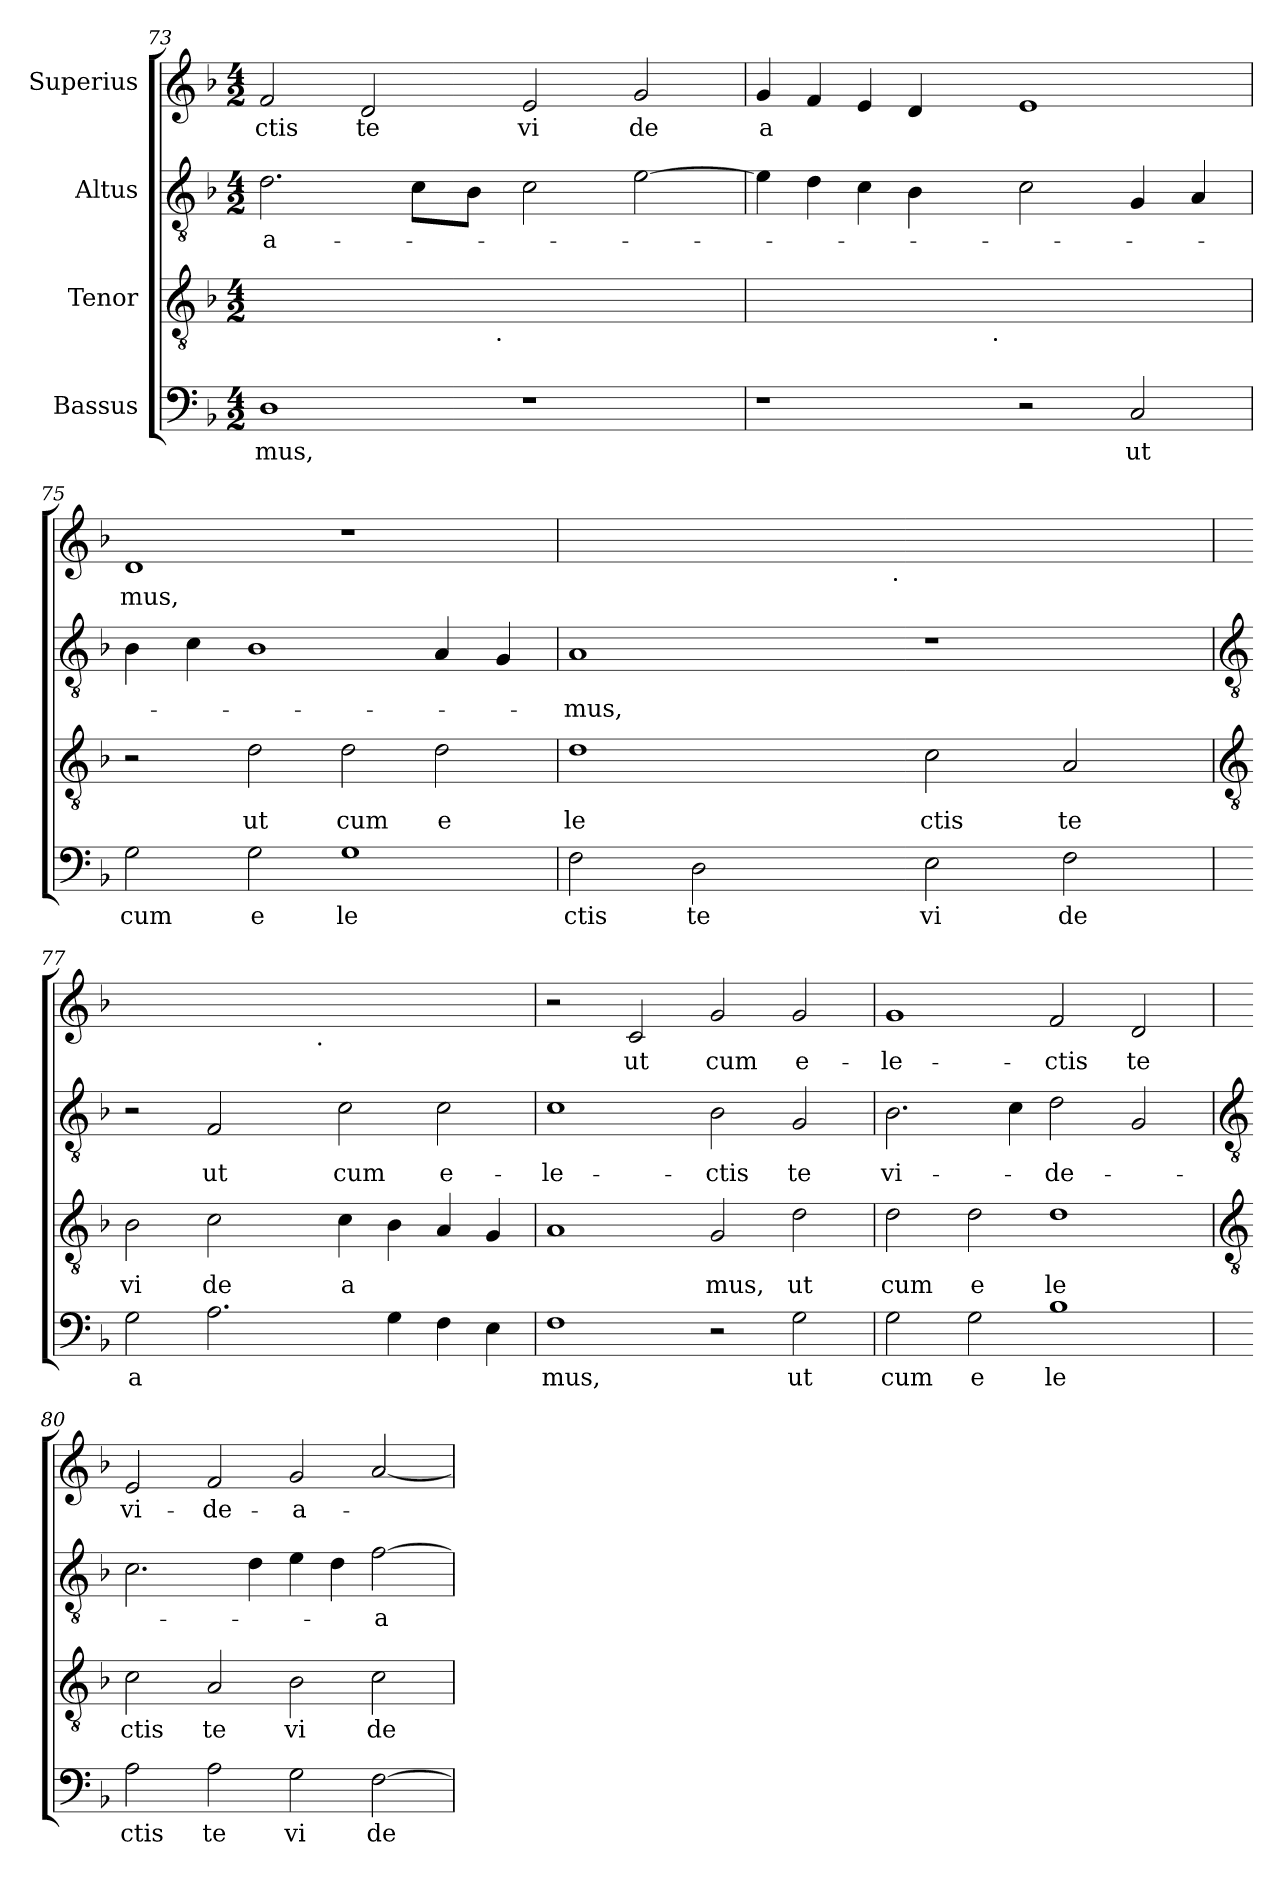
**kern	**text	**kern	**text	**kern	**text	**kern	**text
*part4	*part4	*part3	*part3	*part2	*part2	*part1	*part1
*staff4	*staff4	*staff3	*staff3	*staff2	*staff2	*staff1	*staff1
*I"Bassus	*	*I"Tenor	*	*I"Altus	*	*I"Superius	*
!!LO:LB:g=z
*clefF4	*	*clefGv2	*	*clefGv2	*	*clefG2	*
*ITrd-3c-5	*	*	*	*ITrd-3c-5	*	*ITrd-3c-5	*
*k[b-e-]	*	*k[b-]	*	*k[b-e-]	*	*k[b-e-]	*
*B-:	*	*F:	*	*B-:	*	*B-:	*
*M4/2	*	*M4/2	*	*M4/2	*	*M4/2	*
=73	=73	=73	=73	=73	=73	=73	=73
!	!LO:LY:b	!	!	!	!LO:LY:b	!	!LO:LY:b
1G	mus,	4ryy	.	2.g\	-a-	2b-/	ctis
.	.	4ryy	.	.	.	.	.
!	!	!	!	!	!	!	!LO:LY:b
.	.	4ryy	.	.	.	2g/	te
.	.	32ryy	.	8f\L	.	.	.
.	.	32ryy	.	.	.	.	.
.	.	32ryy	.	.	.	.	.
.	.	32ryy	.	.	.	.	.
.	.	32ryy	.	8e-\J	.	.	.
.	.	32ryy	.	.	.	.	.
!	!	!LO:TX:b:t=.	!	!	!	!	!
.	.	32ryy	.	.	.	.	.
.	.	4ryy	.	.	.	.	.
!	!	!	!	!	!	!	!LO:LY:b
1r	.	.	.	2f\	.	2a/	vi
.	.	4ryy	.	.	.	.	.
.	.	4ryy	.	.	.	.	.
!	!	!	!	!	!	!	!LO:LY:b
.	.	.	.	[2a\	.	2cc/	de
.	.	4ryy	.	.	.	.	.
.	.	32ryy	.	.	.	.	.
=74	=74	=74	=74	=74	=74	=74	=74
!	!	!	!	!	!	!	!LO:LY:b
1r	.	4ryy	.	4a\]	.	4cc/	a
.	.	4ryy	.	4g\	.	4b-/	.
.	.	4ryy	.	4f\	.	4a/	.
.	.	32ryy	.	4e-\	.	4g/	.
.	.	32ryy	.	.	.	.	.
.	.	32ryy	.	.	.	.	.
.	.	32ryy	.	.	.	.	.
.	.	32ryy	.	.	.	.	.
.	.	32ryy	.	.	.	.	.
!	!	!LO:TX:b:t=.	!	!	!	!	!
.	.	32ryy	.	.	.	.	.
.	.	4ryy	.	.	.	.	.
2r	.	.	.	2f\	.	1a	.
.	.	4ryy	.	.	.	.	.
.	.	4ryy	.	.	.	.	.
!	!LO:LY:b	!	!	!	!	!	!
2F/	ut	.	.	4c/	.	.	.
.	.	4ryy	.	.	.	.	.
.	.	.	.	4d/	.	.	.
.	.	32ryy	.	.	.	.	.
=75	=75	=75	=75	=75	=75	=75	=75
!	!LO:LY:b	!	!	!	!	!	!LO:LY:b
2c\	cum	2r	.	4e-\	.	1g	mus,
.	.	.	.	4f\	.	.	.
!	!LO:LY:b	!	!LO:LY:b	!	!	!	!
2c\	e	2d\	ut	1e-	.	.	.
!	!LO:LY:b	!	!LO:LY:b	!	!	!	!
1c	le	2d\	cum	.	.	1r	.
!	!	!	!LO:LY:b	!	!	!	!
.	.	2d\	e	4d/	.	.	.
.	.	.	.	4c/	.	.	.
=76	=76	=76	=76	=76	=76	=76	=76
!	!LO:LY:b	!	!LO:LY:b	!	!LO:LY:b	!	!
2B-\	ctis	1d	le	1d	-mus,	4ryy	.
.	.	.	.	.	.	4ryy	.
!	!LO:LY:b	!	!	!	!	!	!
2G\	te	.	.	.	.	4ryy	.
.	.	.	.	.	.	64ryy	.
.	.	.	.	.	.	64ryy	.
.	.	.	.	.	.	64ryy	.
.	.	.	.	.	.	64ryy	.
.	.	.	.	.	.	64ryy	.
.	.	.	.	.	.	64ryy	.
.	.	.	.	.	.	64ryy	.
.	.	.	.	.	.	64ryy	.
.	.	.	.	.	.	64ryy	.
.	.	.	.	.	.	64ryy	.
.	.	.	.	.	.	64ryy	.
.	.	.	.	.	.	64ryy	.
!	!	!	!	!	!	!LO:TX:b:t=.	!
.	.	.	.	.	.	64ryy	.
.	.	.	.	.	.	4ryy	.
!	!LO:LY:b	!	!LO:LY:b	!	!	!	!
2A\	vi	2c\	ctis	1r	.	.	.
.	.	.	.	.	.	4ryy	.
.	.	.	.	.	.	4ryy	.
!	!LO:LY:b	!	!LO:LY:b	!	!	!	!
2B-\	de	2A/	te	.	.	.	.
.	.	.	.	.	.	4ryy	.
.	.	.	.	.	.	64ryy	.
.	.	.	.	.	.	64ryy	.
.	.	.	.	.	.	64ryy	.
!!LO:LB:g=z
=77	=77	=77	=77	=77	=77	=77	=77
*	*	*clefGv2	*	*clefGv2	*	*	*
!	!LO:LY:b	!	!LO:LY:b	!	!	!	!
*^	*	*^	*	*^	*	*^	*
2c\	4ryy	a	2B-\	4ryy	vi	2r	4ryy	.	4ryy	4ryy	.
.	4ryy	.	.	4ryy	.	.	4ryy	.	4ryy	4ryy	.
!	!	!	!	!	!LO:LY:b	!	!	!LO:LY:b	!	!	!
2.d\	4ryy	.	2c\	4ryy	de	2B-/	4ryy	ut	4ryy	4ryy	.
.	4ryy	.	.	4ryy	.	.	4ryy	.	32ryy	4ryy	.
.	.	.	.	.	.	.	.	.	32ryy	.	.
.	.	.	.	.	.	.	.	.	32ryy	.	.
.	.	.	.	.	.	.	.	.	32ryy	.	.
.	.	.	.	.	.	.	.	.	32ryy	.	.
.	.	.	.	.	.	.	.	.	32ryy	.	.
!	!	!	!	!	!	!	!	!	!LO:TX:b:t=.	!	!
.	.	.	.	.	.	.	.	.	32ryy	.	.
.	.	.	.	.	.	.	.	.	4ryy	.	.
!	!	!	!	!	!LO:LY:b	!	!	!LO:LY:b	!	!	!
.	4ryy	.	4c\	4ryy	a	2f\	4ryy	cum	.	4ryy	.
.	.	.	.	.	.	.	.	.	4ryy	.	.
4c\	4ryy	.	4B-\	4ryy	.	.	4ryy	.	.	4ryy	.
.	.	.	.	.	.	.	.	.	4ryy	.	.
!	!	!	!	!	!	!	!	!LO:LY:b	!	!	!
4B-\	4ryy	.	4A/	4ryy	.	2f\	4ryy	e-	.	4ryy	.
.	.	.	.	.	.	.	.	.	4ryy	.	.
4A\	4ryy	.	4G/	4ryy	.	.	4ryy	.	.	4ryy	.
.	.	.	.	.	.	.	.	.	32ryy	.	.
=78	=78	=78	=78	=78	=78	=78	=78	=78	=78	=78	=78
!	!	!LO:LY:b	!	!	!	!	!	!LO:LY:b	!	!	!
1B-/	4ryy	mus,	1A/	4ryy	.	1f/	4ryy	-le-	2r	4ryy	.
.	4ryy	.	.	4ryy	.	.	4ryy	.	.	4ryy	.
!	!	!	!	!	!	!	!	!	!	!	!LO:LY:b
.	4ryy	.	.	4ryy	.	.	4ryy	.	2f/	4ryy	ut
.	4ryy	.	.	4ryy	.	.	4ryy	.	.	4ryy	.
!	!	!	!	!	!LO:LY:b	!	!	!LO:LY:b	!	!	!LO:LY:b
2r	4ryy	.	2G/	4ryy	mus,	2e-\	4ryy	-ctis	2cc/	4ryy	cum
.	4ryy	.	.	4ryy	.	.	4ryy	.	.	4ryy	.
!	!	!LO:LY:b	!	!	!LO:LY:b	!	!	!LO:LY:b	!	!	!LO:LY:b
2c\	4ryy	ut	2d\	4ryy	ut	2c/	4ryy	te	2cc/	4ryy	e-
.	4ryy	.	.	4ryy	.	.	4ryy	.	.	4ryy	.
=79	=79	=79	=79	=79	=79	=79	=79	=79	=79	=79	=79
!	!	!LO:LY:b	!	!	!LO:LY:b	!	!	!LO:LY:b	!	!	!LO:LY:b
2c\	4ryy	cum	2d\	4ryy	cum	2.e-\	4ryy	vi-	1cc/	4ryy	-le-
.	4ryy	.	.	4ryy	.	.	4ryy	.	.	4ryy	.
!	!	!LO:LY:b	!	!	!LO:LY:b	!	!	!	!	!	!
2c\	4ryy	e	2d\	4ryy	e	.	4ryy	.	.	4ryy	.
.	4ryy	.	.	4ryy	.	4f\	4ryy	.	.	4ryy	.
!	!	!LO:LY:b	!	!	!LO:LY:b	!	!	!LO:LY:b	!	!	!LO:LY:b
1e-/	4ryy	le	1d/	4ryy	le	2g\	4ryy	-de-	2b-/	4ryy	-ctis
.	4ryy	.	.	4ryy	.	.	4ryy	.	.	4ryy	.
!	!	!	!	!	!	!	!	!	!	!	!LO:LY:b
.	4ryy	.	.	4ryy	.	2c/	4ryy	.	2g/	4ryy	te
.	4ryy	.	.	4ryy	.	.	4ryy	.	.	4ryy	.
!!LO:LB:g=z	!!
=80	=80	=80	=80	=80	=80	=80	=80	=80	=80	=80	=80
*	*	*	*clefGv2	*	*	*clefGv2	*	*	*	*	*
!	!	!LO:LY:b	!	!	!LO:LY:b	!	!	!	!	!	!LO:LY:b
2d\	4ryy	ctis	2c\	4ryy	ctis	2.f\	4ryy	.	2a/	4ryy	vi-
.	4ryy	.	.	4ryy	.	.	4ryy	.	.	4ryy	.
!	!	!LO:LY:b	!	!	!LO:LY:b	!	!	!	!	!	!LO:LY:b
2d\	4ryy	te	2A/	4ryy	te	.	4ryy	.	2b-/	4ryy	-de-
.	4ryy	.	.	4ryy	.	4g\	4ryy	.	.	4ryy	.
!	!	!LO:LY:b	!	!	!LO:LY:b	!	!	!	!	!	!LO:LY:b
2c\	4ryy	vi	2B-\	4ryy	vi	4a\	4ryy	.	2cc/	4ryy	-a-
.	4ryy	.	.	4ryy	.	4g\	4ryy	.	.	4ryy	.
!	!	!LO:LY:b	!	!	!LO:LY:b	!	!	!LO:LY:b	!	!	!
[2B-\	4ryy	de	2c\	4ryy	de	[2b-\	4ryy	-a-	[2dd/	4ryy	.
.	4ryy	.	.	4ryy	.	.	4ryy	.	.	4ryy	.
*v	*v	*	*	*	*	*v	*v	*	*v	*v	*
*	*	*v	*v	*	*	*	*	*
=	=	=	=	=	=	=	=
*-	*-	*-	*-	*-	*-	*-	*-
